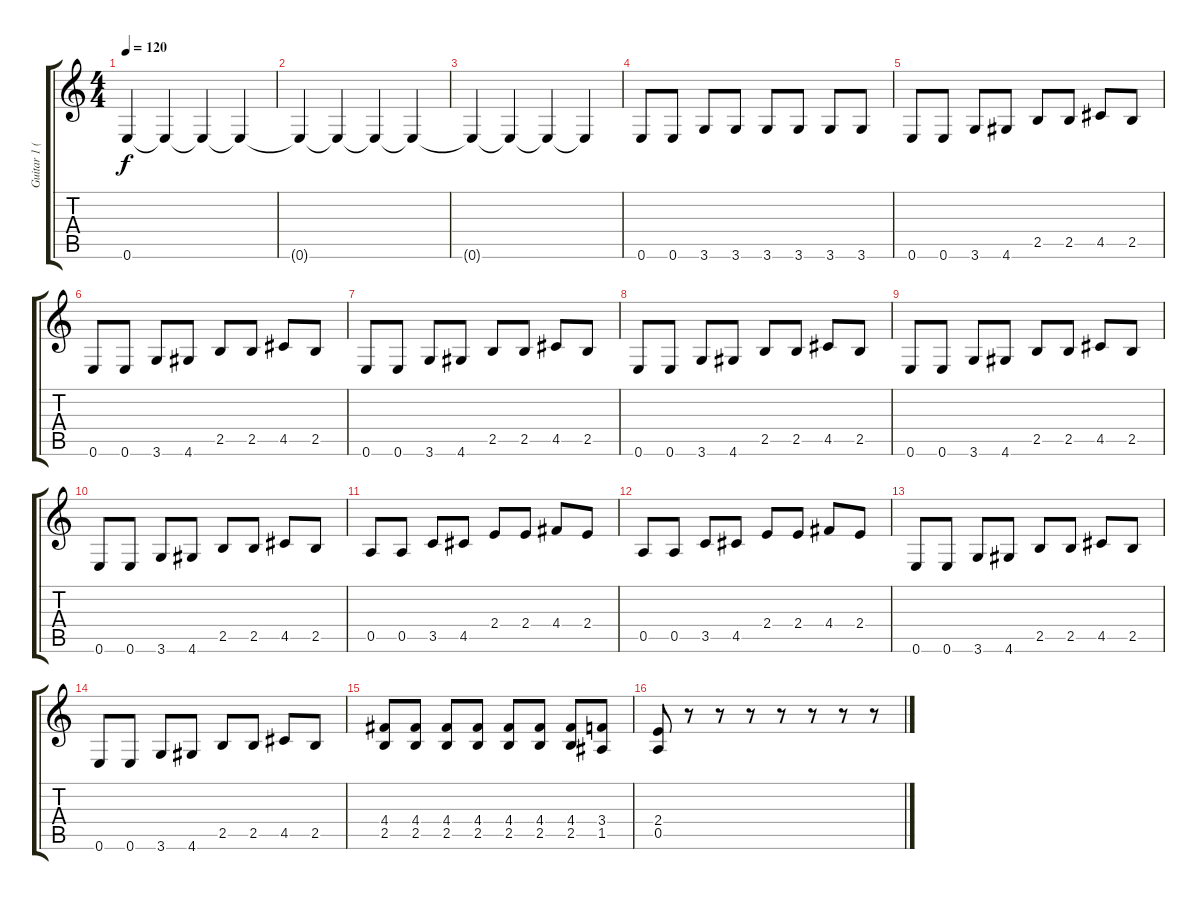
\track ("Guitar 1 (J. Perry)" "Guitar 1 (") {instrument distortionguitar}
\staff {score tabs}
\tuning (E4 B3 G3 D3 A2 E2) {hide}
\ts (4 4)
\tempo 120
\clef g2
\ks c
0.6.4{dy f volume 0 instrument distortionguitar} 0.6{t}.4{volume 16} 0.6{t}.4 0.6{t}.4 |
0.6{t}.4 0.6{t}.4 0.6{t}.4 0.6{t}.4 |
0.6{t}.4 0.6{t}.4 0.6{t}.4 0.6{t}.4 |
0.6.8 0.6.8 3.6.8 3.6.8 3.6.8 3.6.8 3.6.8 3.6.8{volume 16} |
0.6.8 0.6.8 3.6.8 4.6.8 2.5.8 2.5.8 4.5.8 2.5.8 |
0.6.8 0.6.8 3.6.8 4.6.8 2.5.8 2.5.8 4.5.8 2.5.8 |
0.6.8 0.6.8 3.6.8 4.6.8 2.5.8 2.5.8 4.5.8 2.5.8 |
0.6.8 0.6.8 3.6.8 4.6.8 2.5.8 2.5.8 4.5.8 2.5.8 |
0.6.8 0.6.8 3.6.8 4.6.8 2.5.8 2.5.8 4.5.8 2.5.8 |
0.6.8 0.6.8 3.6.8 4.6.8 2.5.8 2.5.8 4.5.8 2.5.8 |
0.5.8 0.5.8 3.5.8 4.5.8 2.4.8 2.4.8 4.4.8 2.4.8 |
0.5.8 0.5.8 3.5.8 4.5.8 2.4.8 2.4.8 4.4.8 2.4.8 |
0.6.8 0.6.8 3.6.8 4.6.8 2.5.8 2.5.8 4.5.8 2.5.8 |
0.6.8 0.6.8 3.6.8 4.6.8 2.5.8 2.5.8 4.5.8 2.5.8 |
(4.4 2.5).8 (4.4 2.5).8 (4.4 2.5).8 (4.4 2.5).8 (4.4 2.5).8 (4.4 2.5).8 (4.4 2.5).8 (3.4 1.5).8 |
(2.4 0.5).8 r.8 r.8 r.8 r.8 r.8 r.8 r.8
